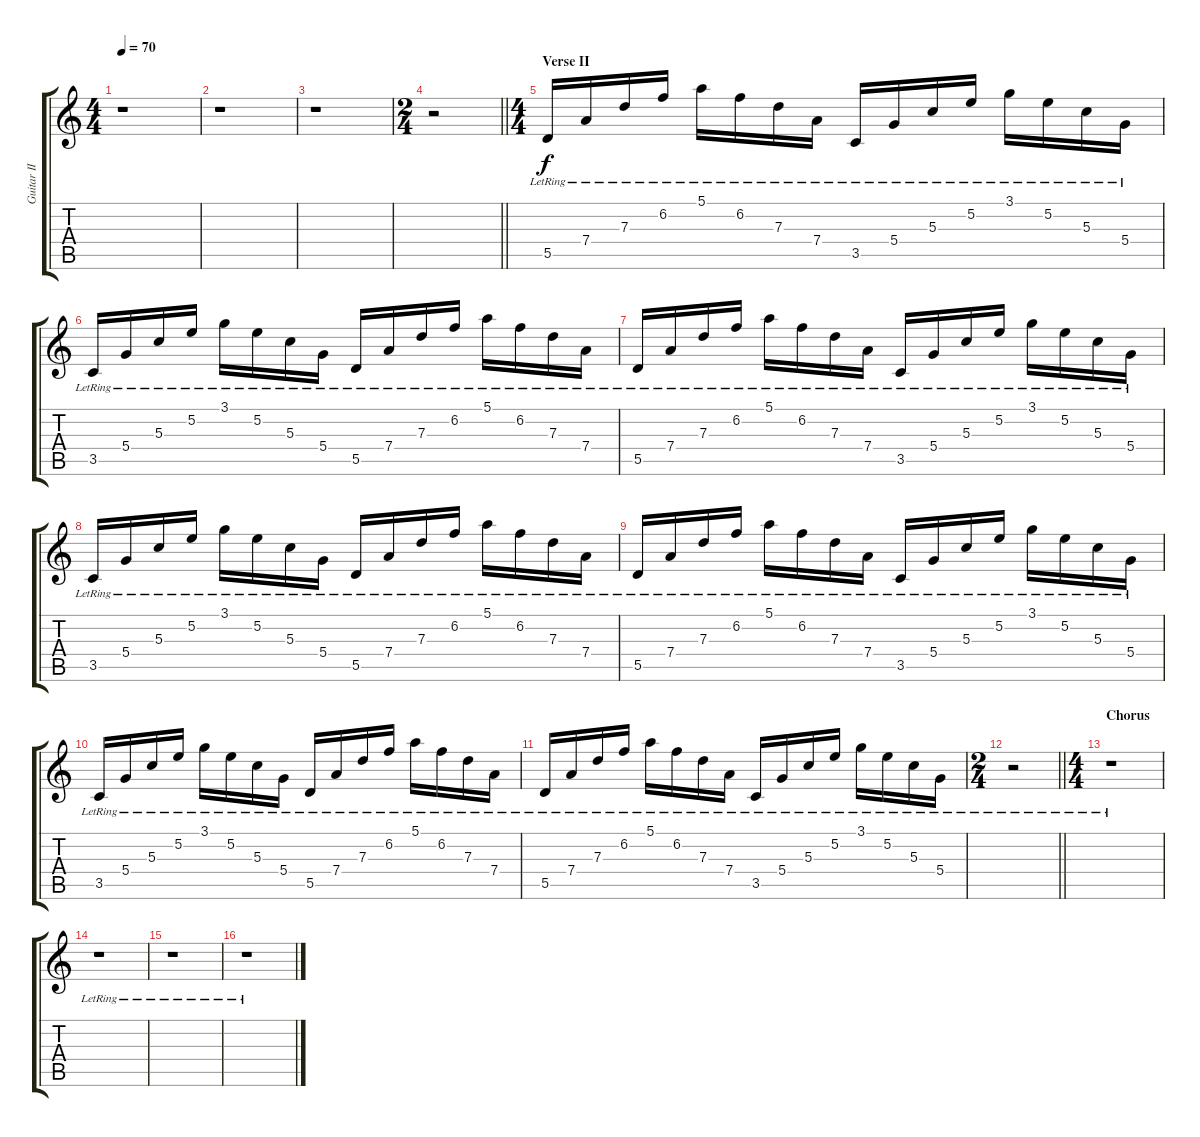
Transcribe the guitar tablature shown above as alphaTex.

\track ("Guitar II" "Guitar II") {instrument acousticguitarnylon}
\staff {score tabs}
\tuning (E4 B3 G3 D3 A2 E2) {hide}
\ts (4 4)
\tempo 70
\clef g2
\ks c
r.1{dy f} |
r.1 |
r.1 |
\ts (2 4)
\barLineRight lightlight
r.2 |
\ts (4 4)
\section ("" "Verse II")
5.5{lr}.16 7.4{lr}.16 7.3{lr}.16 6.2{lr}.16 5.1{lr}.16 6.2{lr}.16 7.3{lr}.16 7.4{lr}.16 3.5{lr}.16 5.4{lr}.16 5.3{lr}.16 5.2{lr}.16 3.1{lr}.16 5.2{lr}.16 5.3{lr}.16 5.4{lr}.16 |
3.5{lr}.16 5.4{lr}.16 5.3{lr}.16 5.2{lr}.16 3.1{lr}.16 5.2{lr}.16 5.3{lr}.16 5.4{lr}.16 5.5{lr}.16 7.4{lr}.16 7.3{lr}.16 6.2{lr}.16 5.1{lr}.16 6.2{lr}.16 7.3{lr}.16 7.4{lr}.16 |
5.5{lr}.16 7.4{lr}.16 7.3{lr}.16 6.2{lr}.16 5.1{lr}.16 6.2{lr}.16 7.3{lr}.16 7.4{lr}.16 3.5{lr}.16 5.4{lr}.16 5.3{lr}.16 5.2{lr}.16 3.1{lr}.16 5.2{lr}.16 5.3{lr}.16 5.4{lr}.16 |
3.5{lr}.16 5.4{lr}.16 5.3{lr}.16 5.2{lr}.16 3.1{lr}.16 5.2{lr}.16 5.3{lr}.16 5.4{lr}.16 5.5{lr}.16 7.4{lr}.16 7.3{lr}.16 6.2{lr}.16 5.1{lr}.16 6.2{lr}.16 7.3{lr}.16 7.4{lr}.16 |
5.5{lr}.16 7.4{lr}.16 7.3{lr}.16 6.2{lr}.16 5.1{lr}.16 6.2{lr}.16 7.3{lr}.16 7.4{lr}.16 3.5{lr}.16 5.4{lr}.16 5.3{lr}.16 5.2{lr}.16 3.1{lr}.16 5.2{lr}.16 5.3{lr}.16 5.4{lr}.16 |
3.5{lr}.16 5.4{lr}.16 5.3{lr}.16 5.2{lr}.16 3.1{lr}.16 5.2{lr}.16 5.3{lr}.16 5.4{lr}.16 5.5{lr}.16 7.4{lr}.16 7.3{lr}.16 6.2{lr}.16 5.1{lr}.16 6.2{lr}.16 7.3{lr}.16 7.4{lr}.16 |
5.5{lr}.16 7.4{lr}.16 7.3{lr}.16 6.2{lr}.16 5.1{lr}.16 6.2{lr}.16 7.3{lr}.16 7.4{lr}.16 3.5{lr}.16 5.4{lr}.16 5.3{lr}.16 5.2{lr}.16 3.1{lr}.16 5.2{lr}.16 5.3{lr}.16 5.4{lr}.16 |
\ts (2 4)
\barLineRight lightlight
r.2 |
\ts (4 4)
\section ("" "Chorus")
r.1 |
r.1 |
r.1 |
r.1
